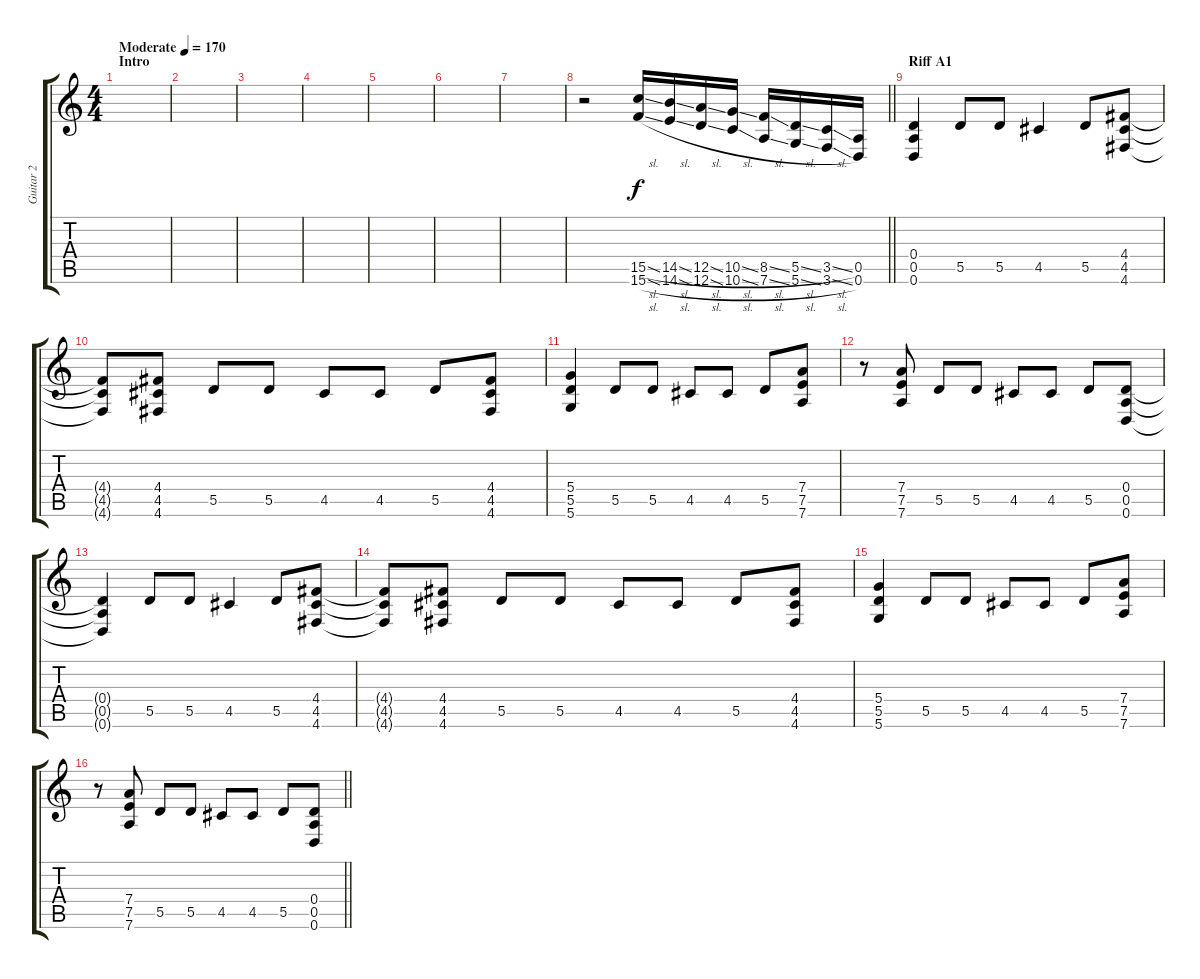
\track ("Guitar 2" "Guitar 2") {instrument overdrivenguitar}
\staff {score tabs}
\tuning (E4 B3 G3 D3 A2 D2) {hide}
\ts (4 4)
\section ("" "Intro ")
\tempo (170 "Moderate")
\clef g2
\ks c
|
|
|
|
|
|
|
\barLineRight lightlight
r.2 (15.5{sl} 15.6{sl}).16 (14.5{sl} 14.6{sl}).16 (12.5{sl} 12.6{sl}).16 (10.5{sl} 10.6{sl}).16 (8.5{sl} 7.6{sl}).16 (5.5{sl} 5.6{sl}).16 (3.5{sl} 3.6{sl}).16 (0.5 0.6).16 |
\section ("" "Riff A1")
(0.4 0.5 0.6).4{volume 13 instrument overdrivenguitar} 5.5.8 5.5.8 4.5.4 5.5.8 (4.4 4.5 4.6).8 |
(4.4{t} 4.5{t} 4.6{t}).8 (4.4 4.5 4.6).8 5.5.8 5.5.8 4.5.8 4.5.8 5.5.8 (4.4 4.5 4.6).8 |
(5.4 5.5 5.6).4 5.5.8 5.5.8 4.5.8 4.5.8 5.5.8 (7.4 7.5 7.6).8 |
r.8 (7.4 7.5 7.6).8 5.5.8 5.5.8 4.5.8 4.5.8 5.5.8 (0.4 0.5 0.6).8 |
(0.4{t} 0.5{t} 0.6{t}).4 5.5.8 5.5.8 4.5.4 5.5.8 (4.4 4.5 4.6).8 |
(4.4{t} 4.5{t} 4.6{t}).8 (4.4 4.5 4.6).8 5.5.8 5.5.8 4.5.8 4.5.8 5.5.8 (4.4 4.5 4.6).8 |
(5.4 5.5 5.6).4 5.5.8 5.5.8 4.5.8 4.5.8 5.5.8 (7.4 7.5 7.6).8 |
\barLineRight lightlight
r.8 (7.4 7.5 7.6).8 5.5.8 5.5.8 4.5.8 4.5.8 5.5.8 (0.4 0.5 0.6).8
